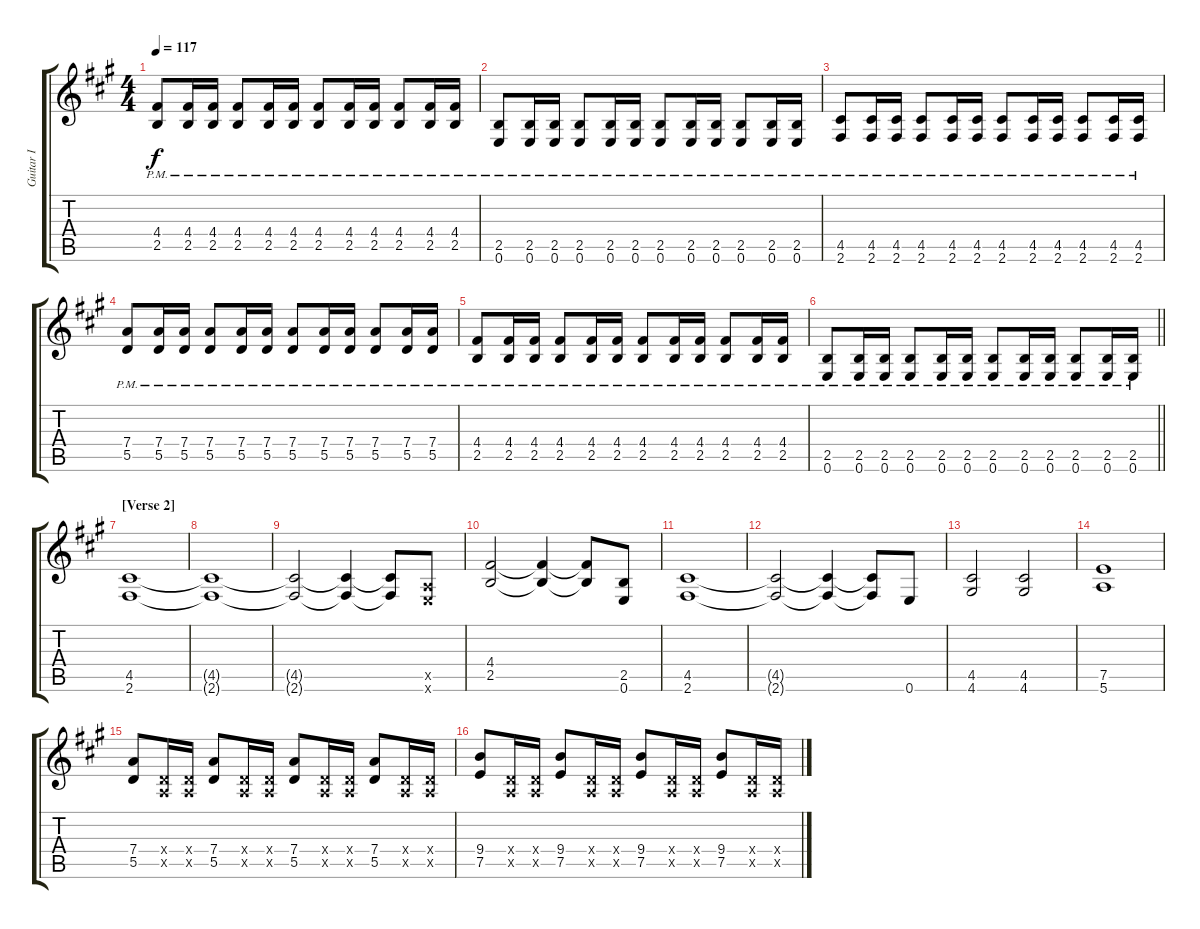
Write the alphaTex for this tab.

\track ("Guitar I" "Guitar I") {instrument distortionguitar}
\staff {score tabs}
\tuning (E4 B3 G3 D3 A2 E2) {hide}
\ts (4 4)
\tempo 117
\clef g2
\ks a
(4.4{pm} 2.5{pm}).8{dy f} (4.4{pm} 2.5{pm}).16 (4.4{pm} 2.5{pm}).16 (4.4{pm} 2.5{pm}).8 (4.4{pm} 2.5{pm}).16 (4.4{pm} 2.5{pm}).16 (4.4{pm} 2.5{pm}).8 (4.4{pm} 2.5{pm}).16 (4.4{pm} 2.5{pm}).16 (4.4{pm} 2.5{pm}).8 (4.4{pm} 2.5{pm}).16 (4.4{pm} 2.5{pm}).16 |
(2.5{pm} 0.6{pm}).8 (2.5{pm} 0.6{pm}).16 (2.5{pm} 0.6{pm}).16 (2.5{pm} 0.6{pm}).8 (2.5{pm} 0.6{pm}).16 (2.5{pm} 0.6{pm}).16 (2.5{pm} 0.6{pm}).8 (2.5{pm} 0.6{pm}).16 (2.5{pm} 0.6{pm}).16 (2.5{pm} 0.6{pm}).8 (2.5{pm} 0.6{pm}).16 (2.5{pm} 0.6{pm}).16 |
(4.5{pm} 2.6{pm}).8 (4.5{pm} 2.6{pm}).16 (4.5{pm} 2.6{pm}).16 (4.5{pm} 2.6{pm}).8 (4.5{pm} 2.6{pm}).16 (4.5{pm} 2.6{pm}).16 (4.5{pm} 2.6{pm}).8 (4.5{pm} 2.6{pm}).16 (4.5{pm} 2.6{pm}).16 (4.5{pm} 2.6{pm}).8 (4.5{pm} 2.6{pm}).16 (4.5{pm} 2.6{pm}).16 |
(7.4{pm} 5.5{pm}).8 (7.4{pm} 5.5{pm}).16 (7.4{pm} 5.5{pm}).16 (7.4{pm} 5.5{pm}).8 (7.4{pm} 5.5{pm}).16 (7.4{pm} 5.5{pm}).16 (7.4{pm} 5.5{pm}).8 (7.4{pm} 5.5{pm}).16 (7.4{pm} 5.5{pm}).16 (7.4{pm} 5.5{pm}).8 (7.4{pm} 5.5{pm}).16 (7.4{pm} 5.5{pm}).16 |
(4.4{pm} 2.5{pm}).8 (4.4{pm} 2.5{pm}).16 (4.4{pm} 2.5{pm}).16 (4.4{pm} 2.5{pm}).8 (4.4{pm} 2.5{pm}).16 (4.4{pm} 2.5{pm}).16 (4.4{pm} 2.5{pm}).8 (4.4{pm} 2.5{pm}).16 (4.4{pm} 2.5{pm}).16 (4.4{pm} 2.5{pm}).8 (4.4{pm} 2.5{pm}).16 (4.4{pm} 2.5{pm}).16 |
\barLineRight lightlight
(2.5{pm} 0.6{pm}).8 (2.5{pm} 0.6{pm}).16 (2.5{pm} 0.6{pm}).16 (2.5{pm} 0.6{pm}).8 (2.5{pm} 0.6{pm}).16 (2.5{pm} 0.6{pm}).16 (2.5{pm} 0.6{pm}).8 (2.5{pm} 0.6{pm}).16 (2.5{pm} 0.6{pm}).16 (2.5{pm} 0.6{pm}).8 (2.5{pm} 0.6{pm}).16 (2.5{pm} 0.6{pm}).16 |
\section ("" "[Verse 2]")
(4.5 2.6).1 |
(4.5{t} 2.6{t}).1 |
(4.5{t} 2.6{t}).2 (4.5{t} 2.6{t}).4 (4.5{t} 2.6{t}).8 (0.5{x} 0.6{x}).8 |
(4.4 2.5).2 (4.4{t} 2.5{t}).4 (4.4{t} 2.5{t}).8 (2.5 0.6).8 |
(4.5 2.6).1 |
(4.5{t} 2.6{t}).2 (4.5{t} 2.6{t}).4 (4.5{t} 2.6{t}).8 0.6.8 |
(4.5 4.6).2 (4.5 4.6).2 |
(7.5 5.6).1 |
(7.4 5.5).8 (0.4{x} 0.5{x}).16 (0.4{x} 0.5{x}).16 (7.4 5.5).8 (0.4{x} 0.5{x}).16 (0.4{x} 0.5{x}).16 (7.4 5.5).8 (0.4{x} 0.5{x}).16 (0.4{x} 0.5{x}).16 (7.4 5.5).8 (0.4{x} 0.5{x}).16 (0.4{x} 0.5{x}).16 |
(9.4 7.5).8 (0.4{x} 0.5{x}).16 (0.4{x} 0.5{x}).16 (9.4 7.5).8 (0.4{x} 0.5{x}).16 (0.4{x} 0.5{x}).16 (9.4 7.5).8 (0.4{x} 0.5{x}).16 (0.4{x} 0.5{x}).16 (9.4 7.5).8 (0.4{x} 0.5{x}).16 (0.4{x} 0.5{x}).16
